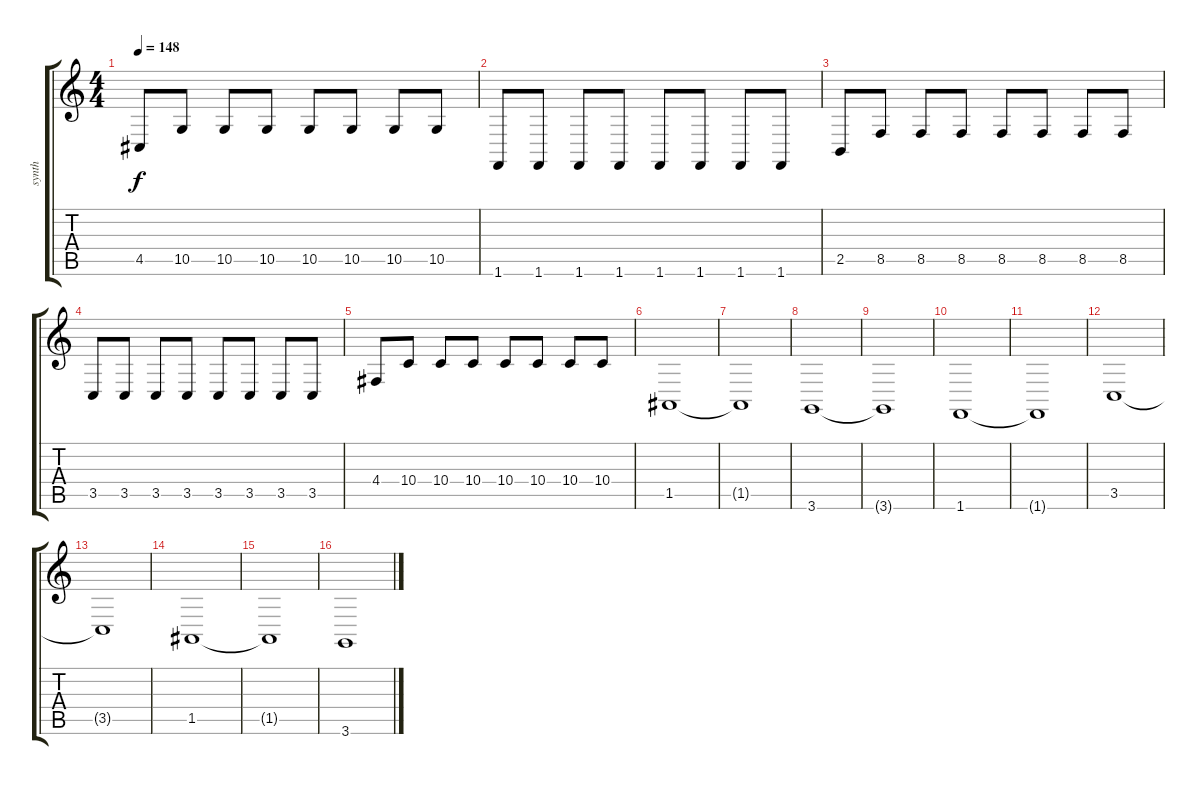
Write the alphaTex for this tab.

\track ("synth" "synth") {instrument stringensemble1}
\staff {score tabs}
\tuning (E4 B3 G3 D3 A2 E2) {hide}
\ts (4 4)
\tempo 148
\clef g2
\ks c
4.5.8{dy f} 10.5.8 10.5.8 10.5.8 10.5.8 10.5.8 10.5.8 10.5.8 |
1.6.8 1.6.8 1.6.8 1.6.8 1.6.8 1.6.8 1.6.8 1.6.8 |
2.5.8 8.5.8 8.5.8 8.5.8 8.5.8 8.5.8 8.5.8 8.5.8 |
3.5.8 3.5.8 3.5.8 3.5.8 3.5.8 3.5.8 3.5.8 3.5.8 |
4.4.8 10.4.8 10.4.8 10.4.8 10.4.8 10.4.8 10.4.8 10.4.8 |
1.5.1 |
1.5{t}.1 |
3.6.1 |
3.6{t}.1 |
1.6.1 |
1.6{t}.1 |
3.5.1 |
3.5{t}.1 |
1.5.1 |
1.5{t}.1 |
3.6.1
